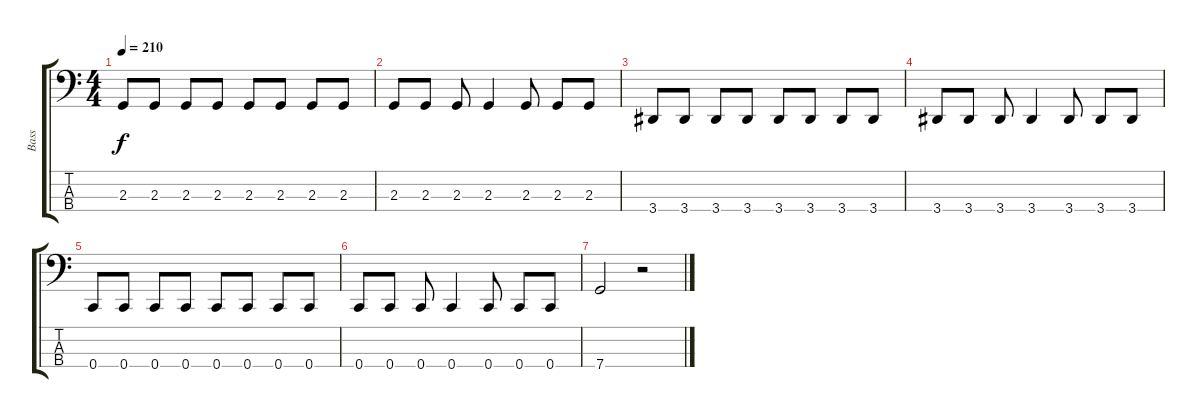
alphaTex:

\track ("Bass" "Bass") {instrument electricbassfinger}
\staff {score tabs}
\tuning (Eb2 Bb1 F1 C1) {hide}
\ts (4 4)
\tempo 210
\clef f4
\ks c
2.3.8{dy f} 2.3.8 2.3.8 2.3.8 2.3.8 2.3.8 2.3.8 2.3.8 |
2.3.8 2.3.8 2.3.8 2.3.4 2.3.8 2.3.8 2.3.8 |
3.4.8 3.4.8 3.4.8 3.4.8 3.4.8 3.4.8 3.4.8 3.4.8 |
3.4.8 3.4.8 3.4.8 3.4.4 3.4.8 3.4.8 3.4.8 |
0.4.8 0.4.8 0.4.8 0.4.8 0.4.8 0.4.8 0.4.8 0.4.8 |
0.4.8 0.4.8 0.4.8 0.4.4 0.4.8 0.4.8 0.4.8 |
7.4.2 r.2
